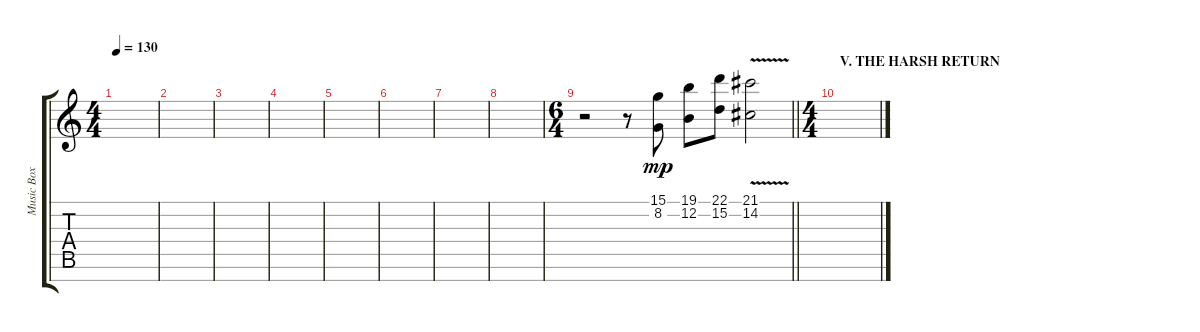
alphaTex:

\track ("Music Box" "Music Box") {instrument musicbox}
\staff {score tabs}
\tuning (E4 B3 G3 D3 A2 E2 B1) {hide}
\ts (4 4)
\tempo 130
\clef g2
\ks c
|
|
|
|
|
|
|
|
\ts (6 4)
\barLineRight lightlight
r.2{instrument musicbox} r.8 (15.1 8.2).8{dy mp} (19.1 12.2).8 (22.1 15.2).8 (21.1 14.2{v}).2 |
\ts (4 4)
\section ("" "V. THE HARSH RETURN")
